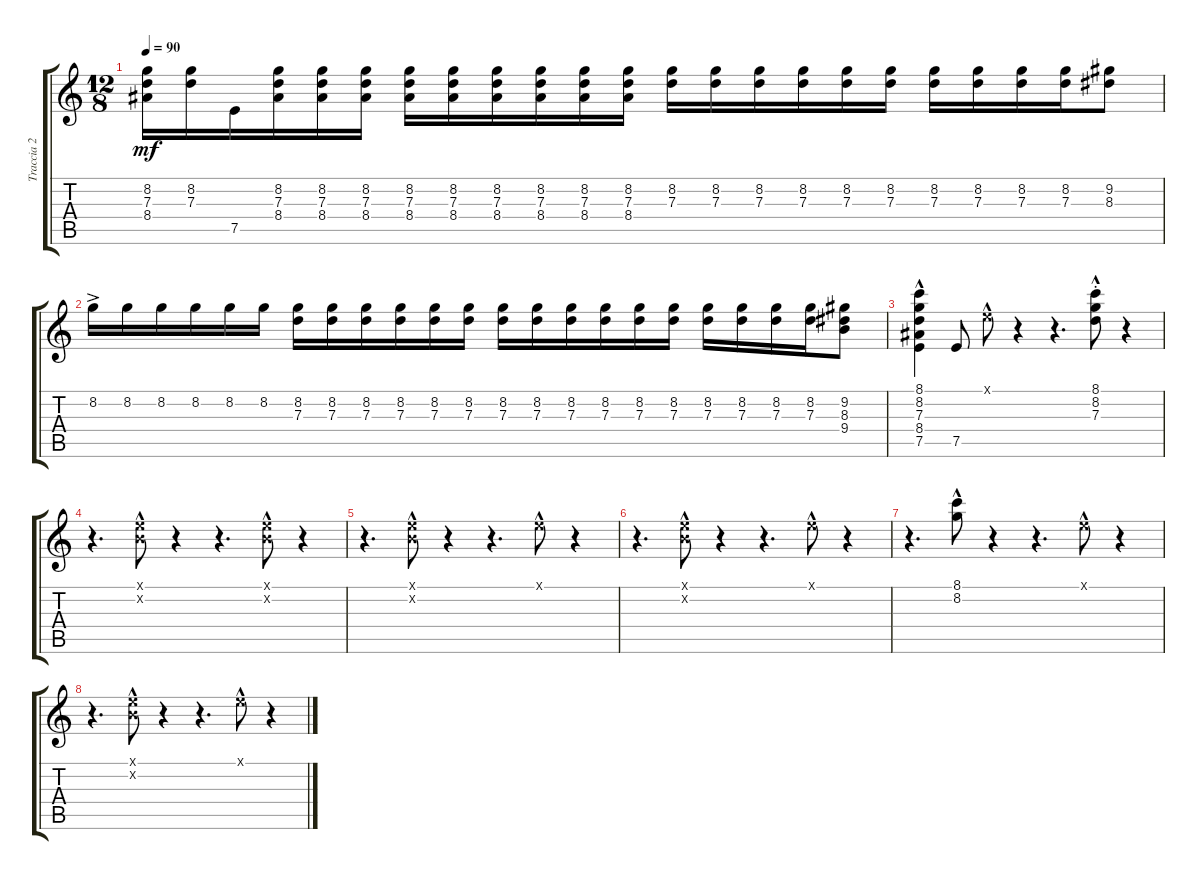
\track ("Traccia 2" "Traccia 2") {instrument electricguitarjazz}
\staff {score tabs}
\tuning (E4 B3 G3 D3 A2 E2) {hide}
\ts (12 8)
\tempo 90
\clef g2
\ks c
(8.2 7.3 8.4).16{dy mf} (8.2 7.3).16 7.5.16 (8.2 7.3 8.4).16 (8.2 7.3 8.4).16 (8.2 7.3 8.4).16 (8.2 7.3 8.4).16 (8.2 7.3 8.4).16 (8.2 7.3 8.4).16 (8.2 7.3 8.4).16 (8.2 7.3 8.4).16 (8.2 7.3 8.4).16 (8.2 7.3).16 (8.2 7.3).16 (8.2 7.3).16 (8.2 7.3).16 (8.2 7.3).16 (8.2 7.3).16 (8.2 7.3).16 (8.2 7.3).16 (8.2 7.3).16 (8.2 7.3).16 (9.2 8.3).8 |
8.2{ac}.16 8.2.16 8.2.16 8.2.16 8.2.16 8.2.16 (8.2 7.3).16 (8.2 7.3).16 (8.2 7.3).16 (8.2 7.3).16 (8.2 7.3).16 (8.2 7.3).16 (8.2 7.3).16 (8.2 7.3).16 (8.2 7.3).16 (8.2 7.3).16 (8.2 7.3).16 (8.2 7.3).16 (8.2 7.3).16 (8.2 7.3).16 (8.2 7.3).16 (8.2 7.3).16 (9.2 8.3 9.4).8 |
(8.1{hac} 8.2{hac} 7.3{hac} 8.4{hac} 7.5{hac}).4 7.5.8 0.1{hac x}.8 r.4 r.4{d} (8.1 8.2 7.3{hac st}).8 r.4 |
r.4{d} (0.1{hac x} 0.2{hac x}).8 r.4 r.4{d} (0.1{hac x} 0.2{hac x}).8 r.4 |
r.4{d} (0.1{hac x} 0.2{hac x}).8 r.4 r.4{d} 0.1{hac x}.8 r.4 |
r.4{d} (0.1{hac x} 0.2{hac x}).8 r.4 r.4{d} 0.1{hac x}.8 r.4 |
r.4{d} (8.1 8.2{hac}).8 r.4 r.4{d} 0.1{hac x}.8 r.4 |
r.4{d} (0.1{hac x} 0.2{hac x}).8 r.4 r.4{d} 0.1{hac x}.8 r.4
